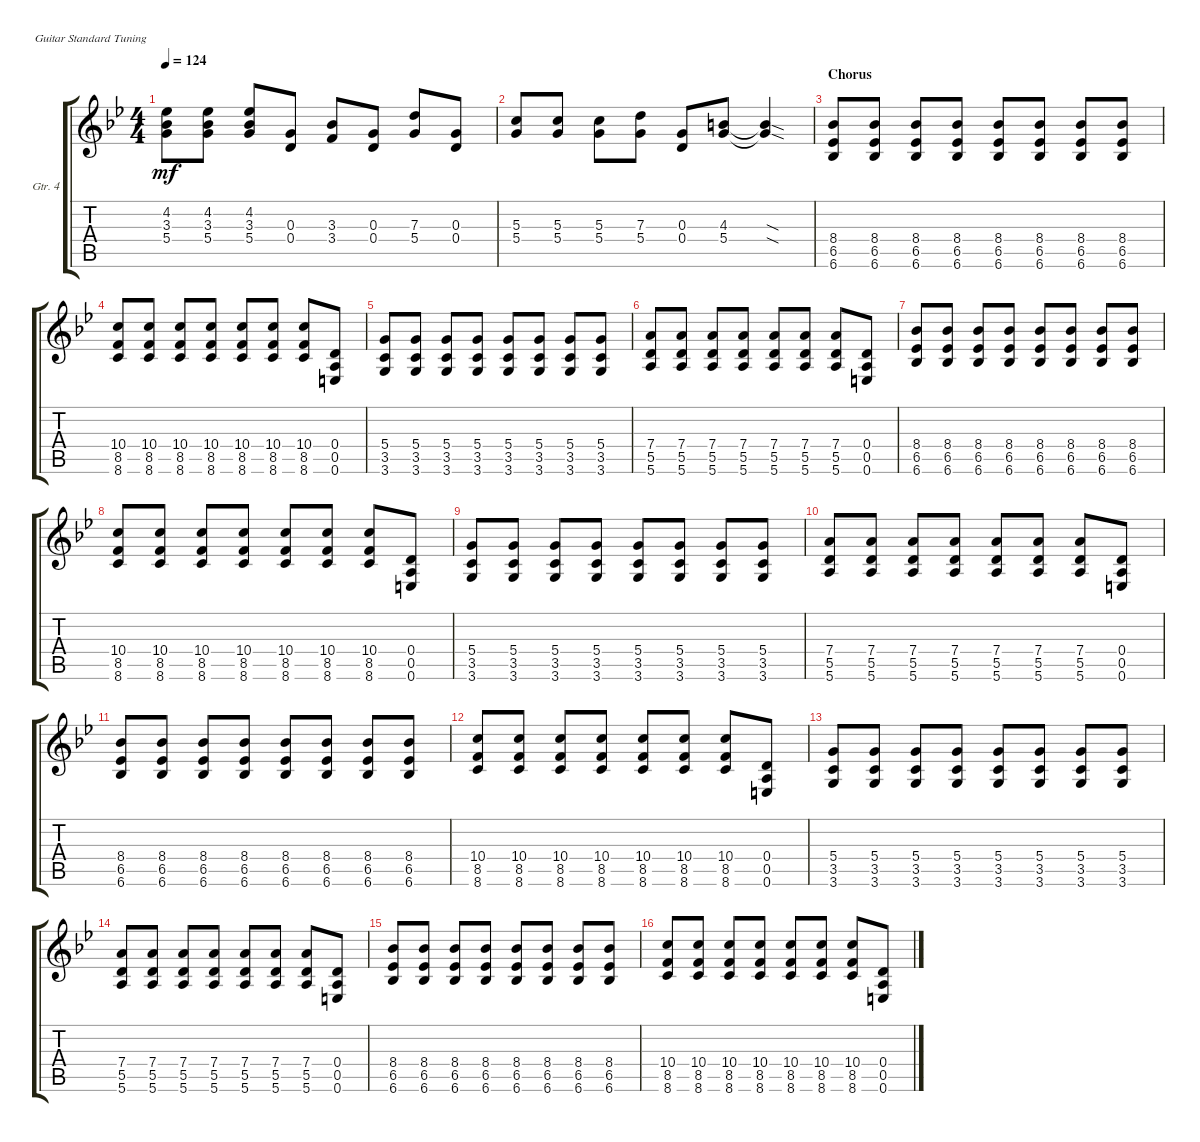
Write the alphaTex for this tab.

\defaultSystemsLayout 4
\bracketExtendMode groupsimilarinstruments
\firstSystemTrackNameOrientation horizontal
\otherSystemsTrackNameOrientation horizontal
\track ("Guitar 4" "Gtr. 4") {instrument distortionguitar}
\staff {score tabs}
\tuning (E4 B3 G3 D3 A2 E2)
\ts (4 4)
\tempo 124
\clef g2
\ks gminor
(3.3 5.4 4.2).8{dy mf} (3.3 5.4 4.2).8 (3.3 5.4 4.2).8 (0.3 0.4).8 (3.4 3.3).8 (0.3 0.4).8 (5.4 7.3).8 (0.3 0.4).8 |
(5.4 5.3).8 (5.4 5.3).8 (5.4 5.3).8 (5.4 7.3).8 (0.3 0.4).8 (5.4 4.3).8 (4.3{sod t} 5.4{sod t}).4 |
\section ("" "Chorus")
(6.6 6.5 8.4).8 (6.6 6.5 8.4).8 (6.6 6.5 8.4).8 (6.6 6.5 8.4).8 (6.6 6.5 8.4).8 (6.6 6.5 8.4).8 (6.6 6.5 8.4).8 (6.6 6.5 8.4).8 |
(10.4 8.5 8.6).8 (10.4 8.5 8.6).8 (10.4 8.5 8.6).8 (10.4 8.5 8.6).8 (10.4 8.5 8.6).8 (10.4 8.5 8.6).8 (10.4 8.5 8.6).8 (0.4 0.5 0.6).8 |
(5.4 3.5 3.6).8 (5.4 3.5 3.6).8 (5.4 3.5 3.6).8 (5.4 3.5 3.6).8 (5.4 3.5 3.6).8 (5.4 3.5 3.6).8 (5.4 3.5 3.6).8 (5.4 3.5 3.6).8 |
(5.6 5.5 7.4).8 (5.6 5.5 7.4).8 (5.6 5.5 7.4).8 (5.6 5.5 7.4).8 (5.6 5.5 7.4).8 (5.6 5.5 7.4).8 (5.6 5.5 7.4).8 (0.6 0.5 0.4).8 |
(6.6 6.5 8.4).8 (6.6 6.5 8.4).8 (6.6 6.5 8.4).8 (6.6 6.5 8.4).8 (6.6 6.5 8.4).8 (6.6 6.5 8.4).8 (6.6 6.5 8.4).8 (6.6 6.5 8.4).8 |
(10.4 8.5 8.6).8 (10.4 8.5 8.6).8 (10.4 8.5 8.6).8 (10.4 8.5 8.6).8 (10.4 8.5 8.6).8 (10.4 8.5 8.6).8 (10.4 8.5 8.6).8 (0.4 0.5 0.6).8 |
(5.4 3.5 3.6).8 (5.4 3.5 3.6).8 (5.4 3.5 3.6).8 (5.4 3.5 3.6).8 (5.4 3.5 3.6).8 (5.4 3.5 3.6).8 (5.4 3.5 3.6).8 (5.4 3.5 3.6).8 |
(5.6 5.5 7.4).8 (5.6 5.5 7.4).8 (5.6 5.5 7.4).8 (5.6 5.5 7.4).8 (5.6 5.5 7.4).8 (5.6 5.5 7.4).8 (5.6 5.5 7.4).8 (0.6 0.5 0.4).8 |
(6.6 6.5 8.4).8 (6.6 6.5 8.4).8 (6.6 6.5 8.4).8 (6.6 6.5 8.4).8 (6.6 6.5 8.4).8 (6.6 6.5 8.4).8 (6.6 6.5 8.4).8 (6.6 6.5 8.4).8 |
(10.4 8.5 8.6).8 (10.4 8.5 8.6).8 (10.4 8.5 8.6).8 (10.4 8.5 8.6).8 (10.4 8.5 8.6).8 (10.4 8.5 8.6).8 (10.4 8.5 8.6).8 (0.4 0.5 0.6).8 |
(5.4 3.5 3.6).8 (5.4 3.5 3.6).8 (5.4 3.5 3.6).8 (5.4 3.5 3.6).8 (5.4 3.5 3.6).8 (5.4 3.5 3.6).8 (5.4 3.5 3.6).8 (5.4 3.5 3.6).8 |
(5.6 5.5 7.4).8 (5.6 5.5 7.4).8 (5.6 5.5 7.4).8 (5.6 5.5 7.4).8 (5.6 5.5 7.4).8 (5.6 5.5 7.4).8 (5.6 5.5 7.4).8 (0.6 0.5 0.4).8 |
(6.6 6.5 8.4).8 (6.6 6.5 8.4).8 (6.6 6.5 8.4).8 (6.6 6.5 8.4).8 (6.6 6.5 8.4).8 (6.6 6.5 8.4).8 (6.6 6.5 8.4).8 (6.6 6.5 8.4).8 |
(10.4 8.5 8.6).8 (10.4 8.5 8.6).8 (10.4 8.5 8.6).8 (10.4 8.5 8.6).8 (10.4 8.5 8.6).8 (10.4 8.5 8.6).8 (10.4 8.5 8.6).8 (0.4 0.5 0.6).8
